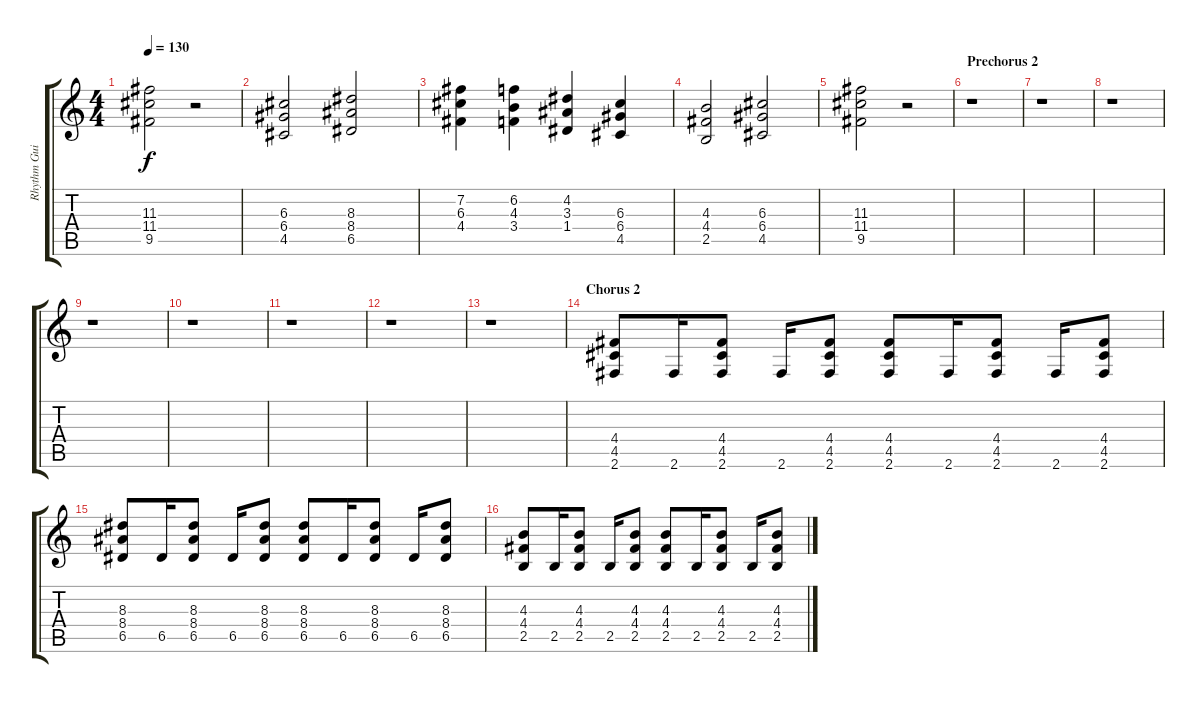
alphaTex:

\track ("Rhythm Guitar" "Rhythm Gui") {instrument overdrivenguitar}
\staff {score tabs}
\tuning (E4 B3 G3 D3 A2 E2) {hide}
\ts (4 4)
\tempo 130
\clef g2
\ks c
(11.3 11.4 9.5).2{dy f} r.2 |
(6.3 6.4 4.5).2 (8.3 8.4 6.5).2 |
(7.2 6.3 4.4).4 (6.2 4.3 3.4).4 (4.2 3.3 1.4).4 (6.3 6.4 4.5).4 |
(4.3 4.4 2.5).2 (6.3 6.4 4.5).2 |
(11.3 11.4 9.5).2 r.2 |
\section ("" "Prechorus 2")
r.1 |
r.1 |
r.1 |
r.1 |
r.1 |
r.1 |
r.1 |
r.1 |
\section ("" "Chorus 2")
(4.4 4.5 2.6).8 2.6.16 (4.4 4.5 2.6).8 2.6.16 (4.4 4.5 2.6).8 (4.4 4.5 2.6).8 2.6.16 (4.4 4.5 2.6).8 2.6.16 (4.4 4.5 2.6).8 |
(8.3 8.4 6.5).8 6.5.16 (8.3 8.4 6.5).8 6.5.16 (8.3 8.4 6.5).8 (8.3 8.4 6.5).8 6.5.16 (8.3 8.4 6.5).8 6.5.16 (8.3 8.4 6.5).8 |
(4.3 4.4 2.5).8 2.5.16 (4.3 4.4 2.5).8 2.5.16 (4.3 4.4 2.5).8 (4.3 4.4 2.5).8 2.5.16 (4.3 4.4 2.5).8 2.5.16 (4.3 4.4 2.5).8
